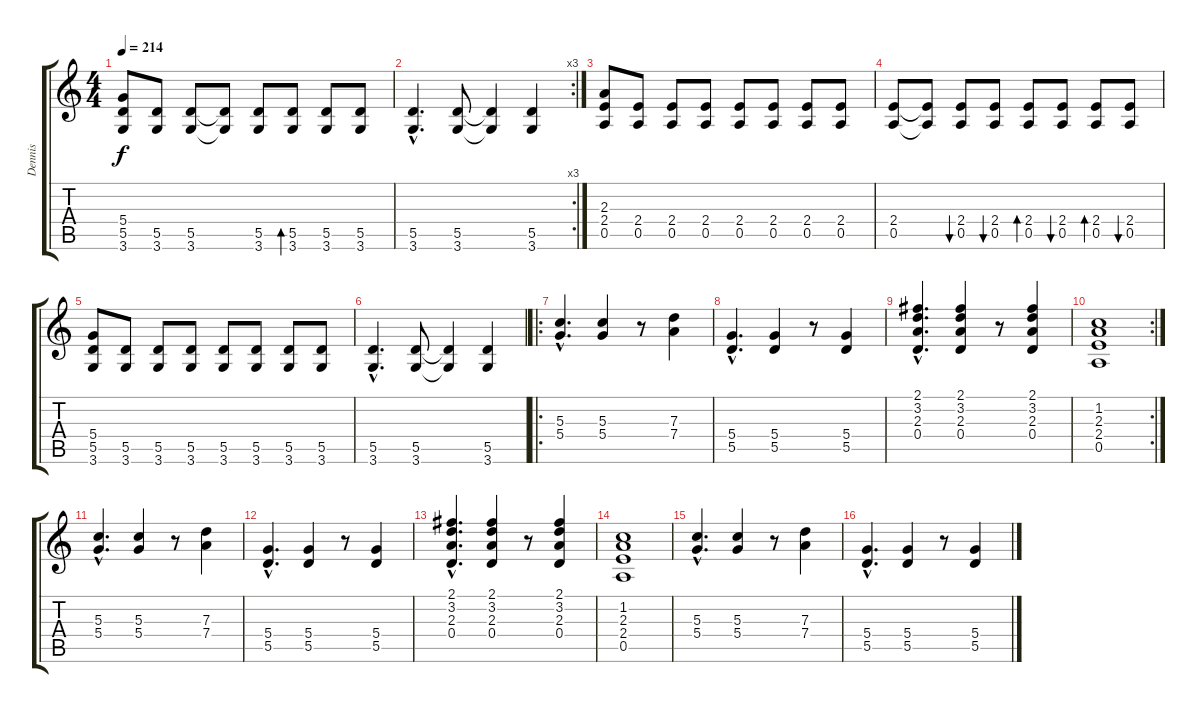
\track ("Dennis" "Dennis") {instrument distortionguitar}
\staff {score tabs}
\tuning (E4 B3 G3 D3 A2 E2) {hide}
\ts (4 4)
\tempo 214
\clef g2
\ks c
(5.4 5.5 3.6).8{dy f} (5.5 3.6).8 (5.5 3.6).8 (5.5{t} 3.6{t}).8 (5.5 3.6).8 (5.5 3.6).8{bd 240} (5.5 3.6).8 (5.5 3.6).8 |
\rc 3
(5.5{hac} 3.6{hac}).4{d} (5.5 3.6).8 (5.5{t} 3.6{t}).4 (5.5 3.6).4 |
(2.3 2.4 0.5).8 (2.4 0.5).8 (2.4 0.5).8 (2.4 0.5).8 (2.4 0.5).8 (2.4 0.5).8 (2.4 0.5).8 (2.4 0.5).8 |
(2.4 0.5).8 (2.4{t} 0.5{t}).8 (2.4 0.5).8{bu 240} (2.4 0.5).8{bu 240} (2.4 0.5).8{bd 240} (2.4 0.5).8{bu 240} (2.4 0.5).8{bd 240} (2.4 0.5).8{bu 240} |
(5.4 5.5 3.6).8 (5.5 3.6).8 (5.5 3.6).8 (5.5 3.6).8 (5.5 3.6).8 (5.5 3.6).8 (5.5 3.6).8 (5.5 3.6).8 |
(5.5{hac} 3.6{hac}).4{d} (5.5 3.6).8 (5.5{t} 3.6{t}).4 (5.5 3.6).4 |
\ro
(5.3{hac} 5.4{hac}).4{d} (5.3 5.4).4 r.8 (7.3 7.4).4 |
(5.4{hac} 5.5{hac}).4{d} (5.4 5.5).4 r.8 (5.4 5.5).4 |
(2.1{hac} 3.2{hac} 2.3{hac} 0.4{hac}).4{d} (2.1 3.2 2.3 0.4).4 r.8 (2.1 3.2 2.3 0.4).4 |
\rc 2
(1.2 2.3 2.4 0.5).1 |
(5.3{hac} 5.4{hac}).4{d} (5.3 5.4).4 r.8 (7.3 7.4).4 |
(5.4{hac} 5.5{hac}).4{d} (5.4 5.5).4 r.8 (5.4 5.5).4 |
(2.1{hac} 3.2{hac} 2.3{hac} 0.4{hac}).4{d} (2.1 3.2 2.3 0.4).4 r.8 (2.1 3.2 2.3 0.4).4 |
(1.2 2.3 2.4 0.5).1 |
(5.3{hac} 5.4{hac}).4{d} (5.3 5.4).4 r.8 (7.3 7.4).4 |
(5.4{hac} 5.5{hac}).4{d} (5.4 5.5).4 r.8 (5.4 5.5).4
